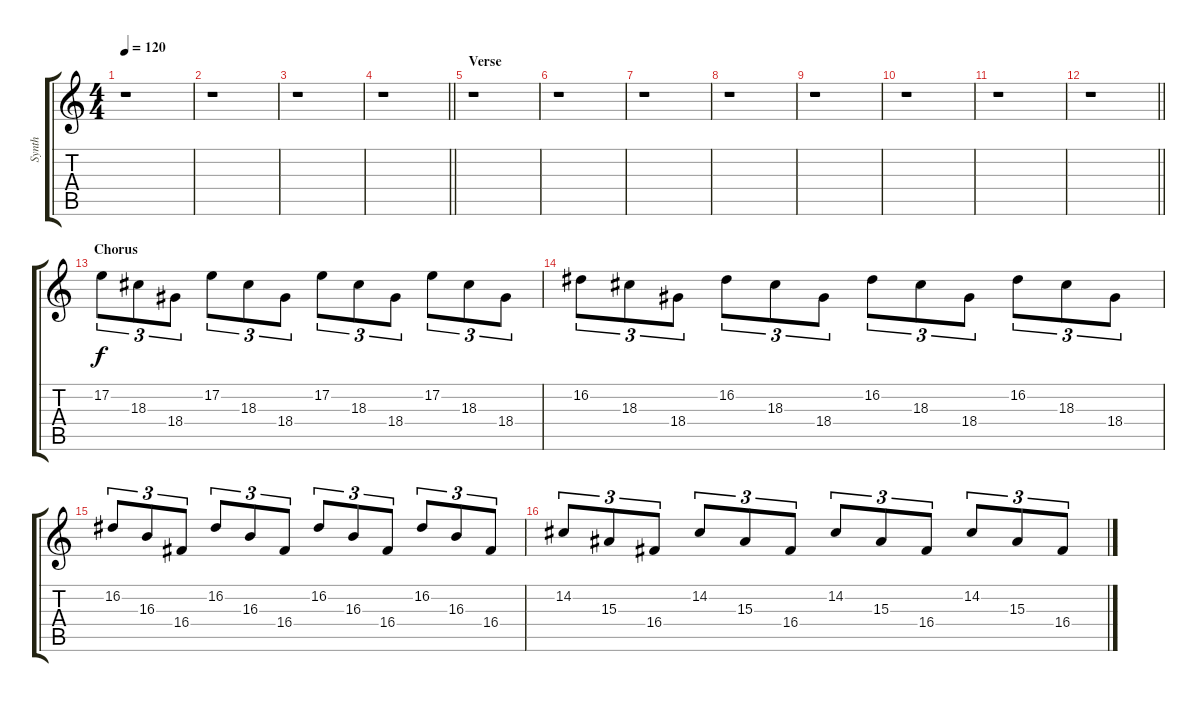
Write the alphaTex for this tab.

\track ("Synth" "Synth") {instrument pad1newage}
\staff {score tabs}
\tuning (E4 B3 G3 D3 A2 E2) {hide}
\ts (4 4)
\tempo 120
\clef g2
\ks c
r.1{dy f} |
r.1 |
r.1 |
\barLineRight lightlight
r.1 |
\section ("" "Verse")
r.1 |
r.1 |
r.1 |
r.1 |
r.1 |
r.1 |
r.1 |
\barLineRight lightlight
r.1 |
\section ("" "Chorus")
17.2.8{tu (3 2)} 18.3.8{tu (3 2)} 18.4.8{tu (3 2)} 17.2.8{tu (3 2)} 18.3.8{tu (3 2)} 18.4.8{tu (3 2)} 17.2.8{tu (3 2)} 18.3.8{tu (3 2)} 18.4.8{tu (3 2)} 17.2.8{tu (3 2)} 18.3.8{tu (3 2)} 18.4.8{tu (3 2)} |
16.2.8{tu (3 2)} 18.3.8{tu (3 2)} 18.4.8{tu (3 2)} 16.2.8{tu (3 2)} 18.3.8{tu (3 2)} 18.4.8{tu (3 2)} 16.2.8{tu (3 2)} 18.3.8{tu (3 2)} 18.4.8{tu (3 2)} 16.2.8{tu (3 2)} 18.3.8{tu (3 2)} 18.4.8{tu (3 2)} |
16.2.8{tu (3 2)} 16.3.8{tu (3 2)} 16.4.8{tu (3 2)} 16.2.8{tu (3 2)} 16.3.8{tu (3 2)} 16.4.8{tu (3 2)} 16.2.8{tu (3 2)} 16.3.8{tu (3 2)} 16.4.8{tu (3 2)} 16.2.8{tu (3 2)} 16.3.8{tu (3 2)} 16.4.8{tu (3 2)} |
14.2.8{tu (3 2)} 15.3.8{tu (3 2)} 16.4.8{tu (3 2)} 14.2.8{tu (3 2)} 15.3.8{tu (3 2)} 16.4.8{tu (3 2)} 14.2.8{tu (3 2)} 15.3.8{tu (3 2)} 16.4.8{tu (3 2)} 14.2.8{tu (3 2)} 15.3.8{tu (3 2)} 16.4.8{tu (3 2)}
